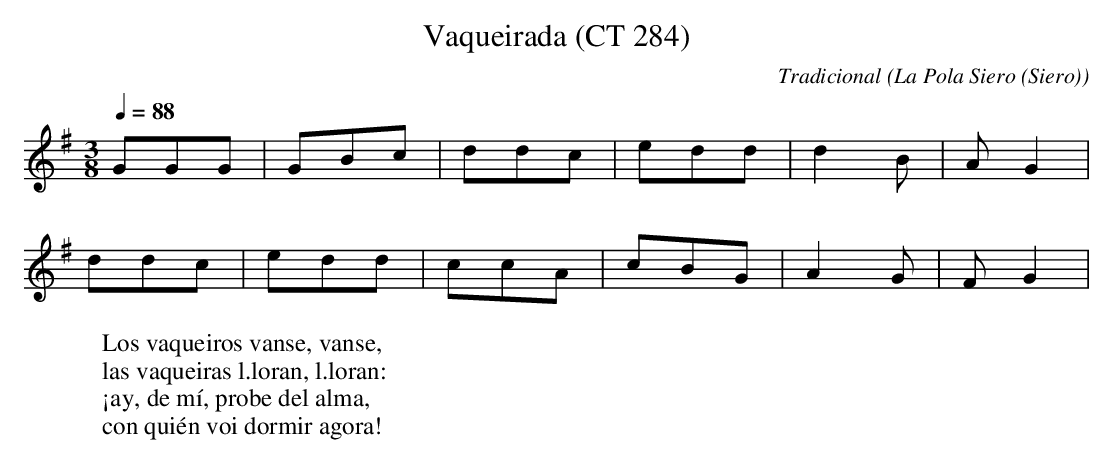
X:1
T:Vaqueirada (CT 284)
C:Tradicional
O:La Pola Siero (Siero)
M:3/8
L:1/8
Q:1/4=88
K:G
GGG|GBc|ddc|edd|d2B|AG2|
ddc|edd|ccA|cBG|A2G|FG2|
W:Los vaqueiros vanse, vanse,
W:las vaqueiras l.loran, l.loran:
W:¡ay, de mí, probe del alma,
W:con quién voi dormir agora!
W:
